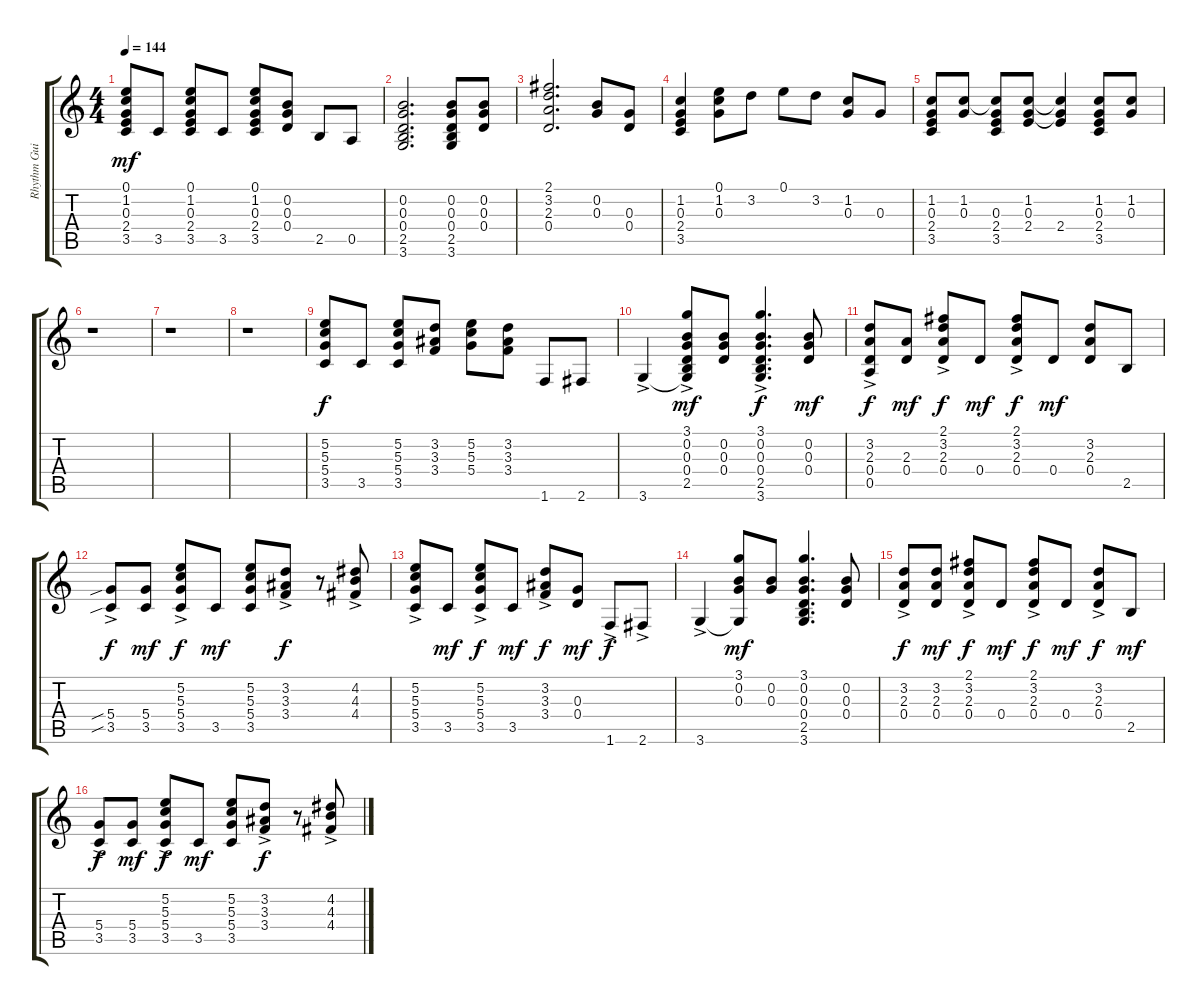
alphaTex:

\track ("Rhythm Guitar" "Rhythm Gui") {instrument distortionguitar}
\staff {score tabs}
\tuning (E4 B3 G3 D3 A2 E2) {hide}
\ts (4 4)
\tempo 144
\clef g2
\ks c
(0.1 1.2 0.3 2.4 3.5).8{dy mf} 3.5.8 (0.1 1.2 0.3 2.4 3.5).8 3.5.8 (0.1 1.2 0.3 2.4 3.5).8 (0.2 0.3 0.4).8 2.5.8 0.5.8 |
(0.2 0.3 0.4 2.5 3.6).2{d} (0.2 0.3 0.4 2.5 3.6).8 (0.2 0.3 0.4).8 |
(2.1 3.2 2.3 0.4).2{d} (0.2 0.3).8 (0.3 0.4).8 |
(1.2 0.3 2.4 3.5).4 (0.1 1.2 0.3).8 3.2.8 0.1.8 3.2.8 (1.2 0.3).8 0.3.8 |
(1.2 0.3 2.4 3.5).8 (1.2 0.3).8 (1.2{t} 0.3 2.4 3.5).8 (1.2 0.3 2.4).8 (1.2{t} 0.3{t} 2.4).4 (1.2 0.3 2.4 3.5).8 (1.2 0.3).8 |
r.1 |
r.1 |
r.1 |
(5.2 5.3 5.4 3.5).8{dy f} 3.5.8 (5.2 5.3 5.4 3.5).8 (3.2 3.3 3.4).8 (5.2 5.3 5.4).8 (3.2 3.3 3.4).8 1.6.8 2.6.8 |
3.6{ac}.4 (3.1{ac} 0.2{ac} 0.3{ac} 0.4{ac} 2.5{ac} 3.6{t}).8{dy mf} (0.2 0.3 0.4).8 (3.1{ac} 0.2{ac} 0.3{ac} 0.4{ac} 2.5{ac} 3.6{ac}).4{d dy f} (0.2 0.3 0.4).8{dy mf} |
(3.2{ac} 2.3{ac} 0.4{ac} 0.5{ac}).8{dy f} (2.3 0.4).8{dy mf} (2.1{ac} 3.2{ac} 2.3{ac} 0.4{ac}).8{dy f} 0.4.8{dy mf} (2.1{ac} 3.2{ac} 2.3{ac} 0.4{ac}).8{dy f} 0.4.8{dy mf} (3.2 2.3 0.4).8 2.5.8 |
(5.4{sib ac} 3.5{sib ac}).8{dy f} (5.4 3.5).8{dy mf} (5.2{ac} 5.3{ac} 5.4{ac} 3.5{ac}).8{dy f} 3.5.8{dy mf} (5.2 5.3 5.4 3.5).8 (3.2{ac} 3.3{ac} 3.4{ac}).8{dy f} r.8 (4.2{ac} 4.3{ac} 4.4{ac}).8 |
(5.2{ac} 5.3{ac} 5.4{ac} 3.5{ac}).8 3.5.8{dy mf} (5.2{ac} 5.3{ac} 5.4{ac} 3.5{ac}).8{dy f} 3.5.8{dy mf} (3.2{ac} 3.3{ac} 3.4{ac}).8{dy f} (0.3 0.4).8{dy mf} 1.6{ac}.8{dy f} 2.6{ac}.8 |
3.6{ac}.4 (3.1 0.2 0.3 3.6{t}).8{dy mf} (0.2 0.3).8 (3.1 0.2 0.3 0.4 2.5 3.6).4{d} (0.2 0.3 0.4).8 |
(3.2{ac} 2.3{ac} 0.4{ac}).8{dy f} (3.2 2.3 0.4).8{dy mf} (2.1{ac} 3.2{ac} 2.3{ac} 0.4{ac}).8{dy f} 0.4.8{dy mf} (2.1{ac} 3.2{ac} 2.3{ac} 0.4{ac}).8{dy f} 0.4.8{dy mf} (3.2{ac} 2.3{ac} 0.4{ac}).8{dy f} 2.5.8{dy mf} |
(5.4{ac} 3.5{ac}).8{dy f} (5.4 3.5).8{dy mf} (5.2{ac} 5.3{ac} 5.4{ac} 3.5{ac}).8{dy f} 3.5.8{dy mf} (5.2 5.3 5.4 3.5).8 (3.2{ac} 3.3{ac} 3.4{ac}).8{dy f} r.8 (4.2{ac} 4.3{ac} 4.4{ac}).8
